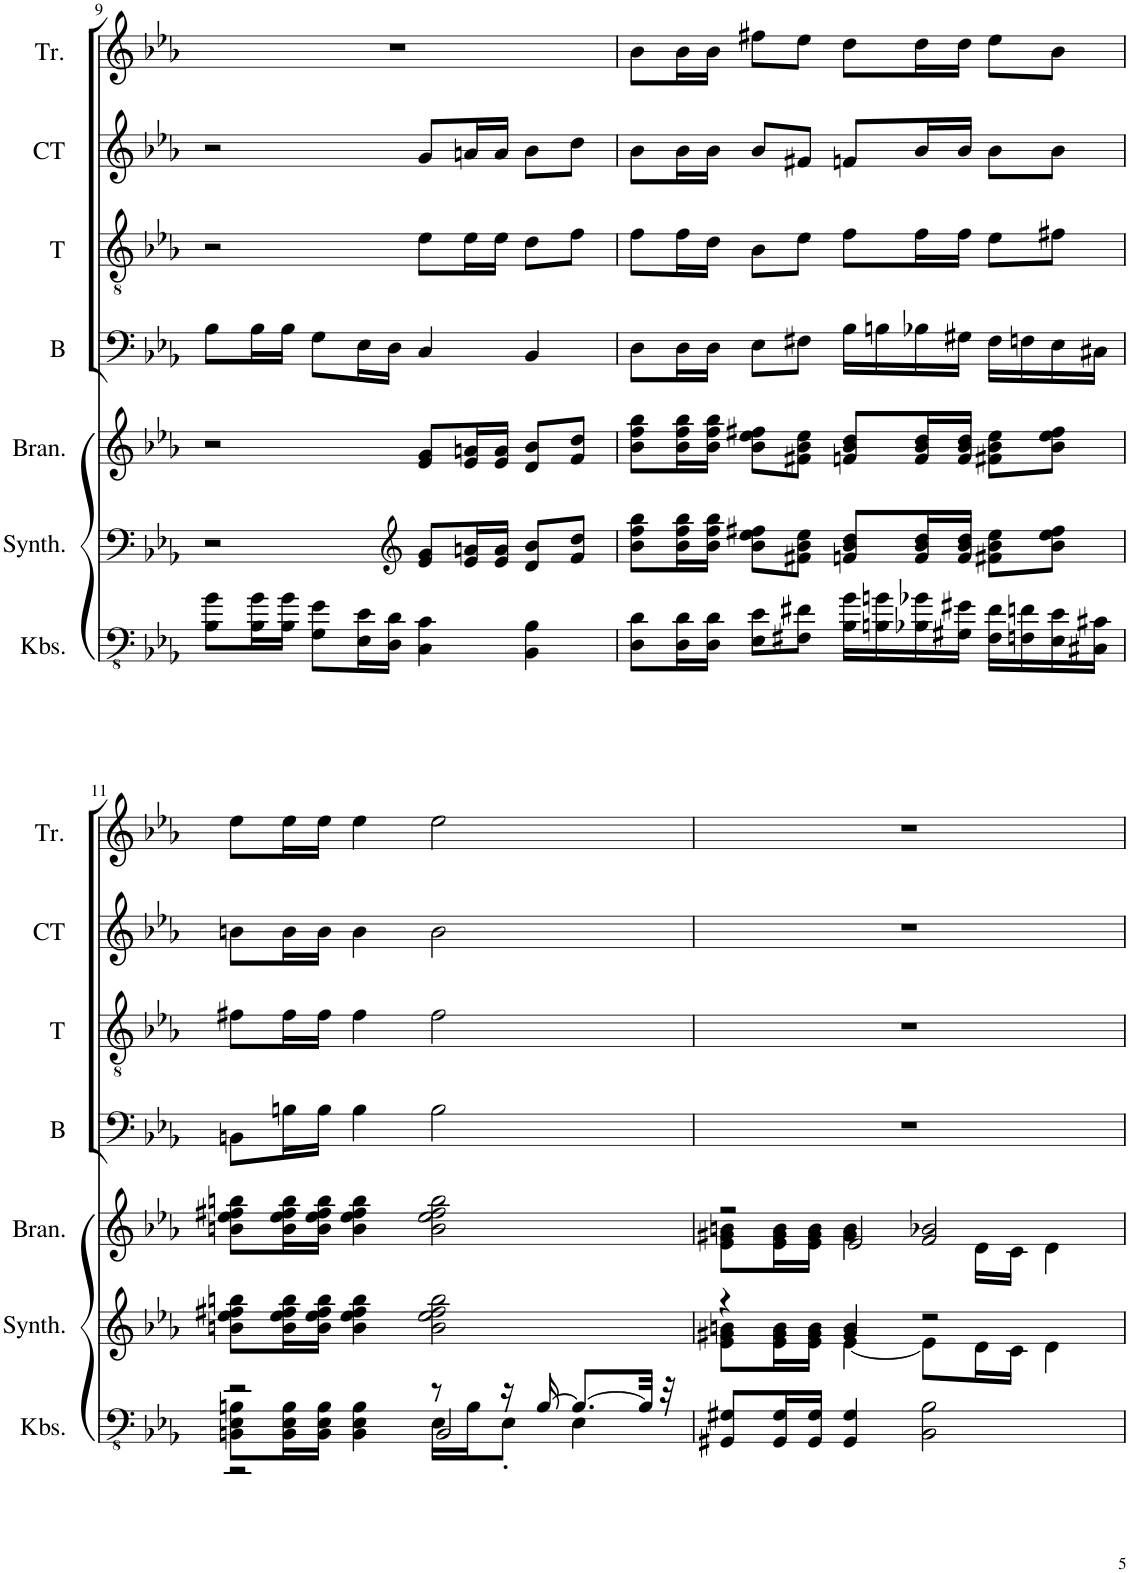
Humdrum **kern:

**kern	**kern	**kern	**kern	**kern	**kern	**kern
*part7	*part6	*part5	*part4	*part3	*part2	*part1
*staff7	*staff6	*staff5	*staff4	*staff3	*staff2	*staff1
*I"Kontrabasse,  Strings-L1	*I"Synthesizer,  Strings-R2	*I"Bratschen,  Strings-R1	*I"Bass	*I"Tenor	*I"Countertenor	*I"Treble
*I'Kbs.	*I'Synth.	*I'Bran.	*I'B	*I'T	*I'CT	*I'Tr.
!!LO:PB:g=z
*clefFv4	*clefF4	*clefG2	*clefF4	*clefGv2	*clefG2	*clefG2
*	*	*	*	*ITrd4c7	*ITrd1c2	*ITrd-7c-12
*k[b-e-a-]	*k[b-e-a-]	*k[b-e-a-]	*k[b-e-a-]	*k[b-e-a-]	*k[b-e-a-]	*k[b-e-a-]
*M4/4	*M4/4	*M4/4	*M4/4	*M4/4	*M4/4	*M4/4
*met(c)	*met(c)	*met(c)	*met(c)	*met(c)	*met(c)	*met(c)
=9	=9	=9	=9	=9	=9	=9
8BB-\ 8B-\L	2r	2r	8B-\L	2r	2r	1r
16BB-\ 16B-\L	.	.	16B-\L	.	.	.
16BB-\ 16B-\JJ	.	.	16B-\JJ	.	.	.
8GG\ 8G\L	.	.	8G\L	.	.	.
16EE-\ 16E-\L	.	.	16E-\L	.	.	.
16DD\ 16D\JJ	.	.	16D\JJ	.	.	.
*	*clefG2	*	*	*	*	*
4CC\ 4C\	8e-/ 8g/L	8e-/ 8g/L	4C/	8e-\L	8g/L	.
.	16e-/ 16an/L	16e-/ 16an/L	.	16e-\L	16an/L	.
.	16e-/ 16a/JJ	16e-/ 16a/JJ	.	16e-\JJ	16a/JJ	.
4BBB-\ 4BB-\	8d/ 8b-/L	8d/ 8b-/L	4BB-/	8d\L	8b-\L	.
.	8f/ 8dd/J	8f/ 8dd/J	.	8f\J	8dd\J	.
=10	=10	=10	=10	=10	=10	=10
8DD\ 8D\L	8b-\ 8ff\ 8bb-\L	8b-\ 8ff\ 8bb-\L	8D\L	8f\L	8b-\L	8b-\L
16DD\ 16D\L	16b-\ 16ff\ 16bb-\L	16b-\ 16ff\ 16bb-\L	16D\L	16f\L	16b-\L	16b-\L
16DD\ 16D\JJ	16b-\ 16ff\ 16bb-\JJ	16b-\ 16ff\ 16bb-\JJ	16D\JJ	16d\JJ	16b-\JJ	16b-\JJ
8EE-\ 8E-\L	8b-\ 8ee-\ 8ff#X\L	8b-\ 8ee-\ 8ff#X\L	8E-\L	8B-\L	8b-/L	8ff#X\L
8FF#X\ 8F#X\J	8f#X\ 8b-\ 8ee-\J	8f#X\ 8b-\ 8ee-\J	8F#X\J	8e-\J	8f#X/J	8ee-\J
16BB-\ 16B-\LL	8fn/ 8b-/ 8dd/L	8fn/ 8b-/ 8dd/L	16B-\LL	8f\L	8fn/L	8dd\L
16BBn\ 16Bn\	.	.	16Bn\	.	.	.
16BB-X\ 16B-X\	16f/ 16b-/ 16dd/L	16f/ 16b-/ 16dd/L	16B-X\	16f\L	16b-/L	16dd\L
16GG#X\ 16G#X\JJ	16f/ 16b-/ 16dd/JJ	16f/ 16b-/ 16dd/JJ	16G#X\JJ	16f\JJ	16b-/JJ	16dd\JJ
16FF#\ 16F#\LL	8f#X\ 8b-\ 8ee-\L	8f#X\ 8b-\ 8ee-\L	16F#\LL	8e-\L	8b-\L	8ee-\L
16FFn\ 16Fn\	.	.	16Fn\	.	.	.
16EE-\ 16E-\	8b-\ 8ee-\ 8ff#\J	8b-\ 8ee-\ 8ff#\J	16E-\	8f#X\J	8b-\J	8b-\J
16CC#X\ 16C#X\JJ	.	.	16C#X\JJ	.	.	.
!!LO:LB:g=z
=11	=11	=11	=11	=11	=11	=11
*^	*	*	*	*	*	*
*	*^	*	*	*	*	*	*
2r	8BBBn\ 8EE-\ 8BBn\L	2r	8bn\ 8ee-\ 8ff#X\ 8bbn\L	8bn\ 8ee-\ 8ff#X\ 8bbn\L	8BBn\L	8f#X\L	8bn\L	8ee-\L
.	16BBB\ 16EE-\ 16BB\L	.	16b\ 16ee-\ 16ff#\ 16bb\L	16b\ 16ee-\ 16ff#\ 16bb\L	16Bn\L	16f#\L	16b\L	16ee-\L
.	16BBB\ 16EE-\ 16BB\JJ	.	16b\ 16ee-\ 16ff#\ 16bb\JJ	16b\ 16ee-\ 16ff#\ 16bb\JJ	16B\JJ	16f#\JJ	16b\JJ	16ee-\JJ
.	4BBB\ 4EE-\ 4BB\	.	4b\ 4ee-\ 4ff#\ 4bb\	4b\ 4ee-\ 4ff#\ 4bb\	4B\	4f#\	4b\	4ee-\
8r	16EE-\LL	2BBB/	2b\ 2ee-\ 2ff#\ 2bb\	2b\ 2ee-\ 2ff#\ 2bb\	2B\	2f#\	2b\	2ee-\
.	16BB\J	.	.	.	.	.	.	.
16r	8EE-'\J	.	.	.	.	.	.	.
[16BB/	.	.	.	.	.	.	.	.
8.BB/L_	4EE-\	.	.	.	.	.	.	.
32BB/Jkk]	.	.	.	.	.	.	.	.
32r	.	.	.	.	.	.	.	.
*v	*v	*v	*	*	*	*	*	*
=12	=12	=12	=12	=12	=12	=12
*	*^	*^	*	*	*	*
*	*	*	*	*^	*	*	*	*
8GGG#X/ 8GG#X/L	4r	8e-\ 8g#X\ 8bn\L	2r	8e-\ 8g#X\ 8bn\L	4ryy	1r	1r	1r	1r
16GGG#/ 16GG#/L	.	16e-\ 16g#\ 16b\L	.	16e-\ 16g#\ 16b\L	.	.	.	.	.
16GGG#/ 16GG#/JJ	.	16e-\ 16g#\ 16b\JJ	.	16e-\ 16g#\ 16b\JJ	.	.	.	.	.
4GGG#/ 4GG#/	4g#/ 4b/	[4e-\	.	4g#\ 4b\	2e-/	.	.	.	.
2BBB-\ 2BB-\	2r	8e-\L]	2f/ 2b-X/	8ryy	.	.	.	.	.
.	.	16d\L	.	16d\LL	.	.	.	.	.
.	.	16c\JJ	.	16c\JJ	.	.	.	.	.
.	.	4d\	.	4d\	4ryy	.	.	.	.
*	*v	*v	*	*	*	*	*	*	*
*	*	*v	*v	*v	*	*	*	*
=	=	=	=	=	=	=
*-	*-	*-	*-	*-	*-	*-
